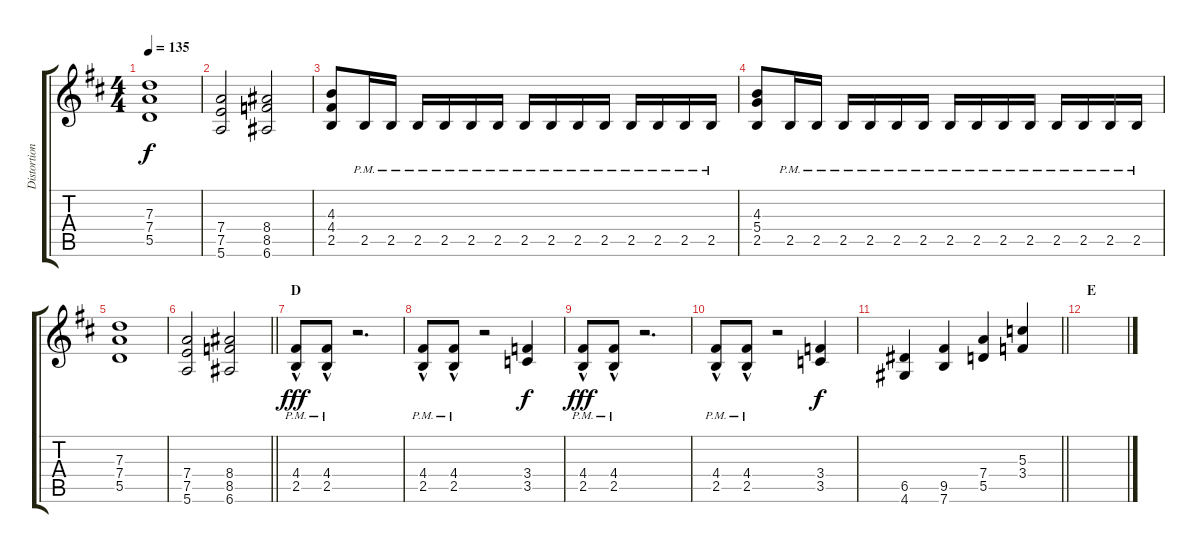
\track ("Distortion Guitar" "Distortion") {instrument distortionguitar}
\staff {score tabs}
\tuning (E4 B3 G3 D3 A2 E2) {hide}
\ts (4 4)
\tempo 135
\clef g2
\ks bminor
(7.3 7.4 5.5).1{dy f} |
(7.4 7.5 5.6).2 (8.4 8.5 6.6).2 |
(4.3 4.4 2.5).8 2.5{pm}.16 2.5{pm}.16 2.5{pm}.16 2.5{pm}.16 2.5{pm}.16 2.5{pm}.16 2.5{pm}.16 2.5{pm}.16 2.5{pm}.16 2.5{pm}.16 2.5{pm}.16 2.5{pm}.16 2.5{pm}.16 2.5{pm}.16 |
(4.3 5.4 2.5).8 2.5{pm}.16 2.5{pm}.16 2.5{pm}.16 2.5{pm}.16 2.5{pm}.16 2.5{pm}.16 2.5{pm}.16 2.5{pm}.16 2.5{pm}.16 2.5{pm}.16 2.5{pm}.16 2.5{pm}.16 2.5{pm}.16 2.5{pm}.16 |
(7.3 7.4 5.5).1 |
\barLineRight lightlight
(7.4 7.5 5.6).2 (8.4 8.5 6.6).2 |
\section ("" "D")
(4.4{hac pm} 2.5{hac pm}).8{dy fff} (4.4{hac pm} 2.5{hac pm}).8 r.2{d} |
(4.4{hac pm} 2.5{hac pm}).8 (4.4{hac pm} 2.5{hac pm}).8 r.2 (3.4 3.5).4{dy f} |
(4.4{hac pm} 2.5{hac pm}).8{dy fff} (4.4{hac pm} 2.5{hac pm}).8 r.2{d} |
(4.4{hac pm} 2.5{hac pm}).8 (4.4{hac pm} 2.5{hac pm}).8 r.2 (3.4 3.5).4{dy f} |
\barLineRight lightlight
(6.5 4.6).4 (9.5 7.6).4 (7.4 5.5).4 (5.3 3.4).4 |
\section ("" "E")
